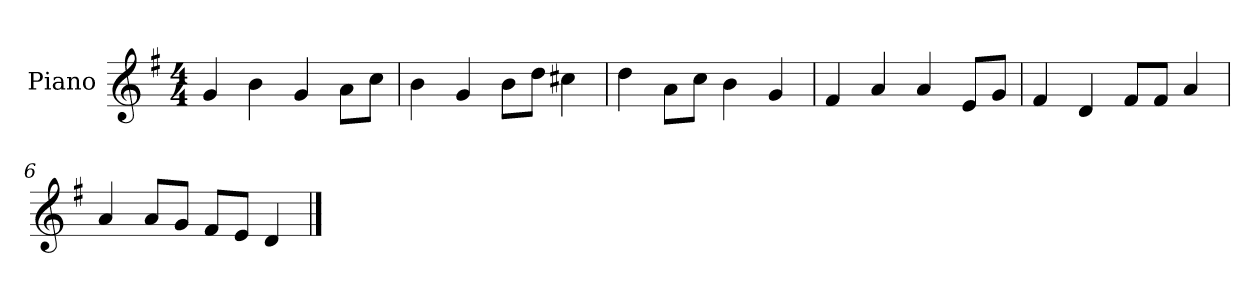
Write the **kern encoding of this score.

**kern
*part1
*staff1
*I"Piano
*I'P-no
*clefG2
*k[f#]
*M4/4
*MM90
=1
4g/
4b\
4g/
8a\L
8cc\J
=2
4b\
4g/
8b\L
8dd\J
4cc#X\
=3
4dd\
8a\L
8cc\J
4b\
4g/
=4
4f#/
4a/
4a/
8e/L
8g/J
=5
4f#/
4d/
8f#/L
8f#/J
4a/
=6
4a/
8a/L
8g/J
8f#/L
8e/J
4d/
==
*-
